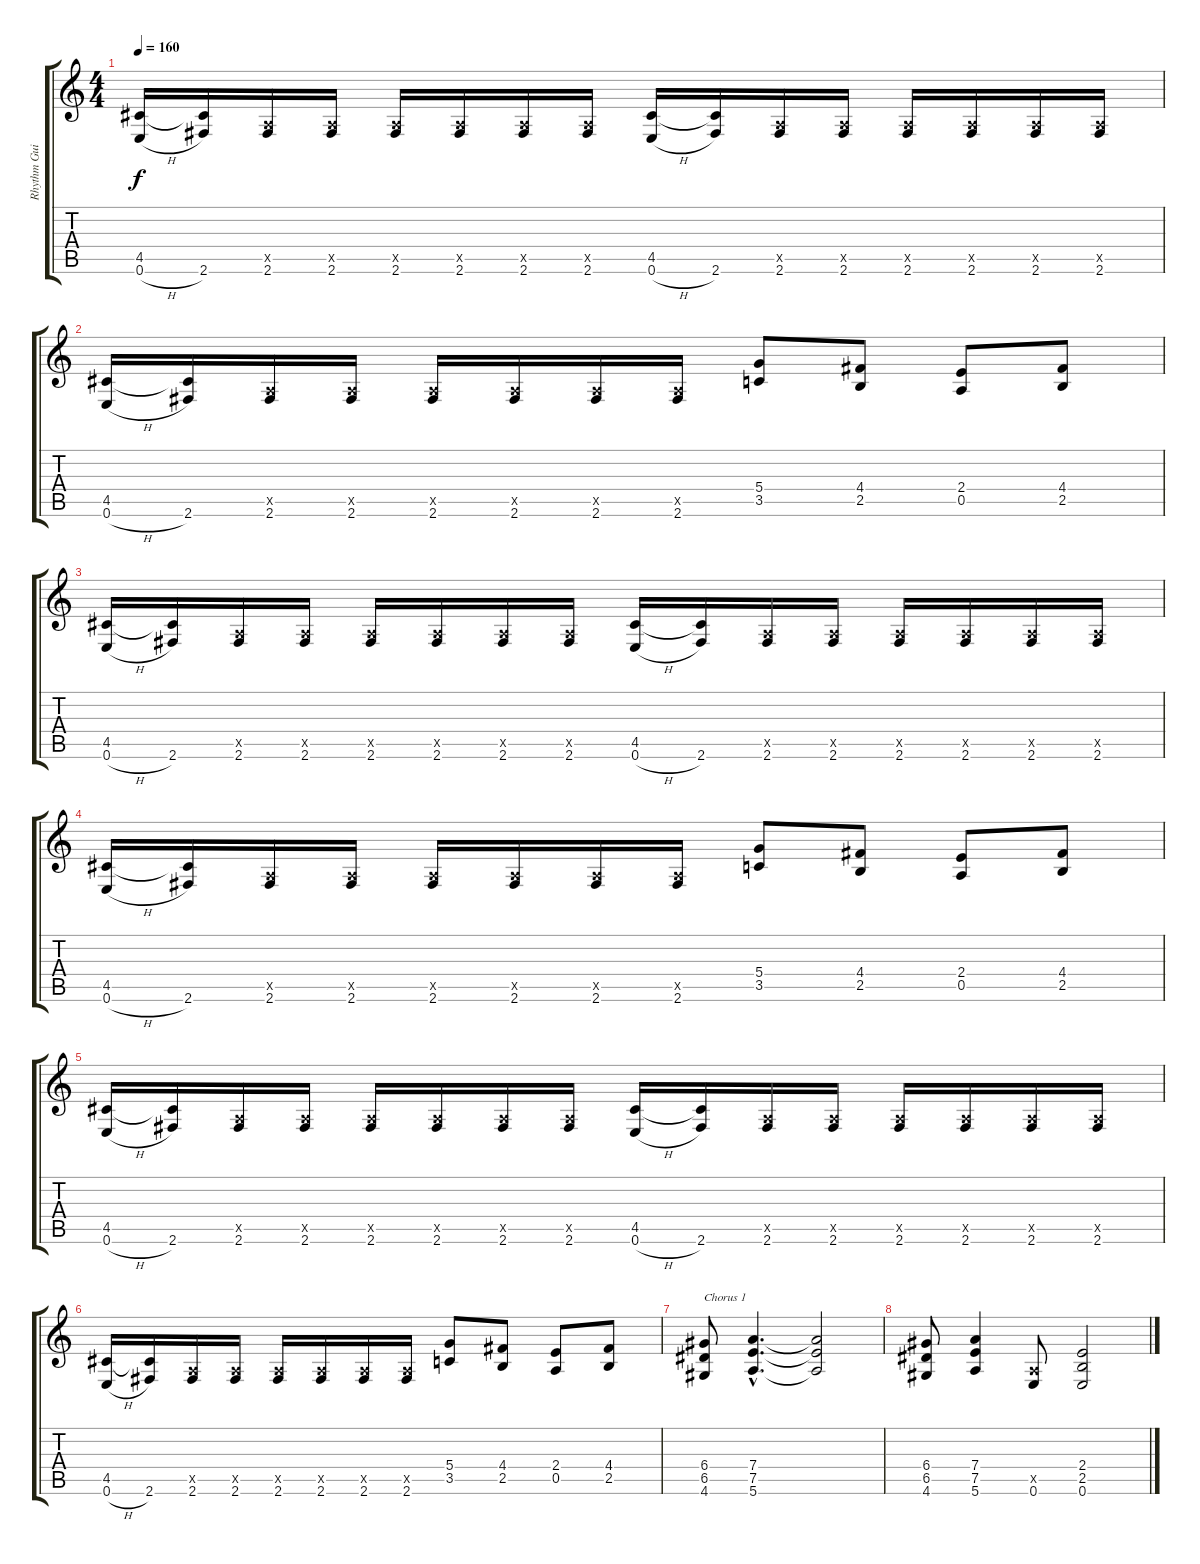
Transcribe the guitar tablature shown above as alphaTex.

\track ("Rhythm Guitar 1" "Rhythm Gui") {instrument distortionguitar}
\staff {score tabs}
\tuning (E4 B3 G3 D3 A2 E2) {hide}
\ts (4 4)
\tempo 160
\clef g2
\ks c
(4.5 0.6{h}).16{dy f} (4.5{t} 2.6).16 (0.5{x} 2.6).16 (0.5{x} 2.6).16 (0.5{x} 2.6).16 (0.5{x} 2.6).16 (0.5{x} 2.6).16 (0.5{x} 2.6).16 (4.5 0.6{h}).16 (4.5{t} 2.6).16 (0.5{x} 2.6).16 (0.5{x} 2.6).16 (0.5{x} 2.6).16 (0.5{x} 2.6).16 (0.5{x} 2.6).16 (0.5{x} 2.6).16 |
(4.5 0.6{h}).16 (4.5{t} 2.6).16 (0.5{x} 2.6).16 (0.5{x} 2.6).16 (0.5{x} 2.6).16 (0.5{x} 2.6).16 (0.5{x} 2.6).16 (0.5{x} 2.6).16 (5.4 3.5).8 (4.4 2.5).8 (2.4 0.5).8 (4.4 2.5).8 |
(4.5 0.6{h}).16 (4.5{t} 2.6).16 (0.5{x} 2.6).16 (0.5{x} 2.6).16 (0.5{x} 2.6).16 (0.5{x} 2.6).16 (0.5{x} 2.6).16 (0.5{x} 2.6).16 (4.5 0.6{h}).16 (4.5{t} 2.6).16 (0.5{x} 2.6).16 (0.5{x} 2.6).16 (0.5{x} 2.6).16 (0.5{x} 2.6).16 (0.5{x} 2.6).16 (0.5{x} 2.6).16 |
(4.5 0.6{h}).16 (4.5{t} 2.6).16 (0.5{x} 2.6).16 (0.5{x} 2.6).16 (0.5{x} 2.6).16 (0.5{x} 2.6).16 (0.5{x} 2.6).16 (0.5{x} 2.6).16 (5.4 3.5).8 (4.4 2.5).8 (2.4 0.5).8 (4.4 2.5).8 |
(4.5 0.6{h}).16 (4.5{t} 2.6).16 (0.5{x} 2.6).16 (0.5{x} 2.6).16 (0.5{x} 2.6).16 (0.5{x} 2.6).16 (0.5{x} 2.6).16 (0.5{x} 2.6).16 (4.5 0.6{h}).16 (4.5{t} 2.6).16 (0.5{x} 2.6).16 (0.5{x} 2.6).16 (0.5{x} 2.6).16 (0.5{x} 2.6).16 (0.5{x} 2.6).16 (0.5{x} 2.6).16 |
(4.5 0.6{h}).16 (4.5{t} 2.6).16 (0.5{x} 2.6).16 (0.5{x} 2.6).16 (0.5{x} 2.6).16 (0.5{x} 2.6).16 (0.5{x} 2.6).16 (0.5{x} 2.6).16 (5.4 3.5).8 (4.4 2.5).8 (2.4 0.5).8 (4.4 2.5).8 |
(6.4 6.5 4.6).8{txt "Chorus 1"} (7.4{hac} 7.5{hac} 5.6{hac}).4{d} (7.4{t} 7.5{t} 5.6{t}).2 |
(6.4 6.5 4.6).8 (7.4 7.5 5.6).4 (0.5{x} 0.6).8 (2.4 2.5 0.6).2
